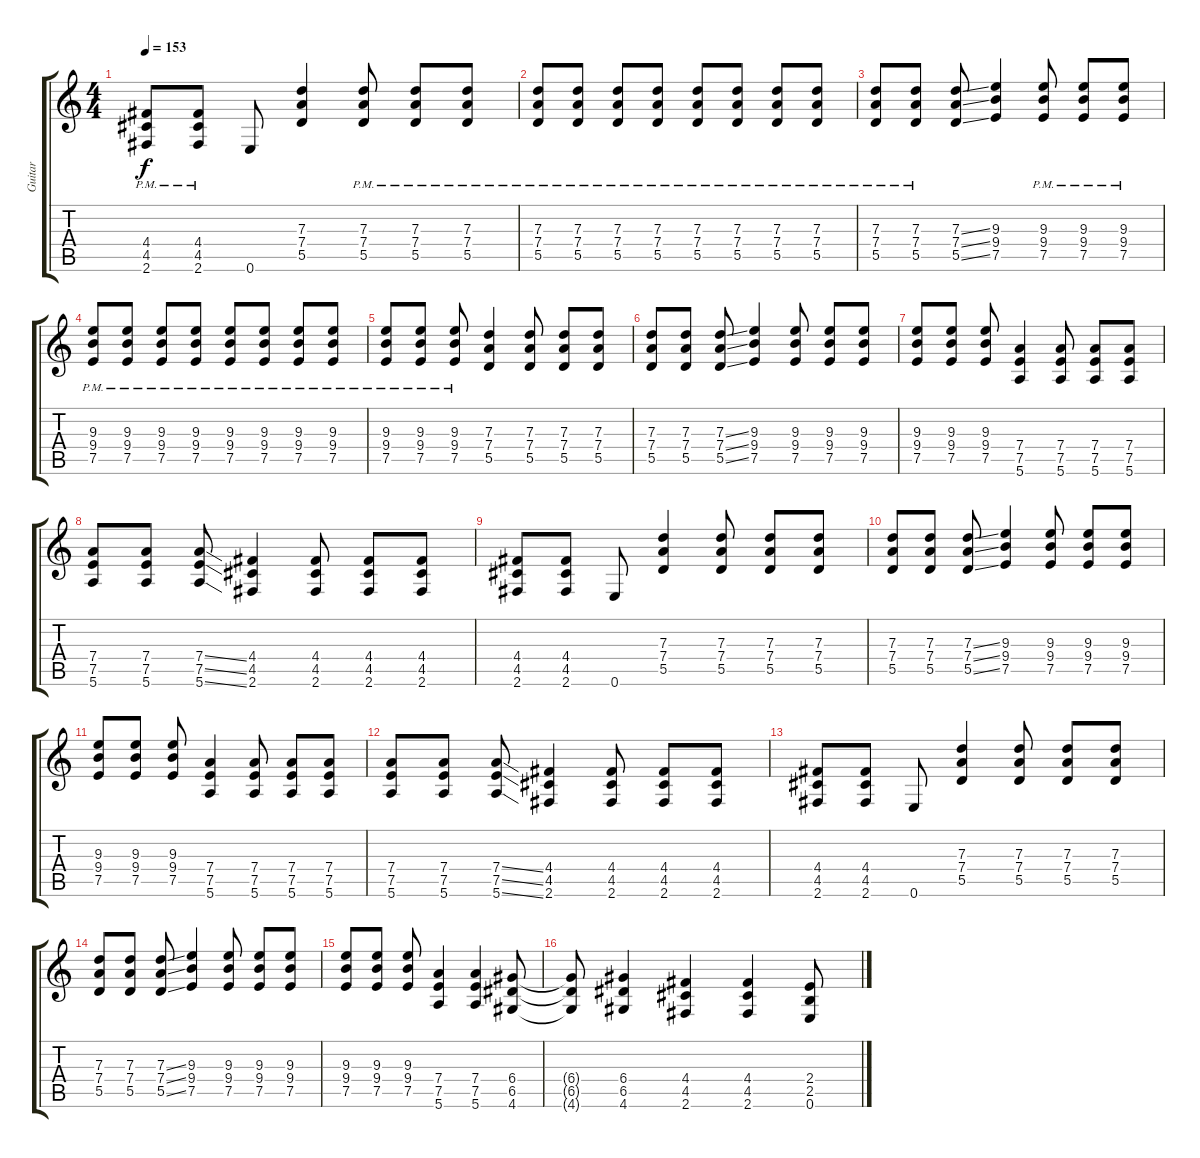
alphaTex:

\track ("Guitar" "Guitar") {instrument overdrivenguitar}
\staff {score tabs}
\tuning (E4 B3 G3 D3 A2 E2) {hide}
\ts (4 4)
\tempo 153
\clef g2
\ks c
(4.4{pm} 4.5{pm} 2.6{pm}).8{dy f} (4.4{pm} 4.5{pm} 2.6{pm}).8 0.6.8 (7.3 7.4 5.5).4 (7.3{pm} 7.4{pm} 5.5{pm}).8 (7.3{pm} 7.4{pm} 5.5{pm}).8 (7.3{pm} 7.4{pm} 5.5{pm}).8 |
(7.3{pm} 7.4{pm} 5.5{pm}).8 (7.3{pm} 7.4{pm} 5.5{pm}).8 (7.3{pm} 7.4{pm} 5.5{pm}).8 (7.3{pm} 7.4{pm} 5.5{pm}).8 (7.3{pm} 7.4{pm} 5.5{pm}).8 (7.3{pm} 7.4{pm} 5.5{pm}).8 (7.3{pm} 7.4{pm} 5.5{pm}).8 (7.3{pm} 7.4{pm} 5.5{pm}).8 |
(7.3{pm} 7.4{pm} 5.5{pm}).8 (7.3{pm} 7.4{pm} 5.5{pm}).8 (7.3{ss} 7.4{ss} 5.5{ss}).8 (9.3 9.4 7.5).4 (9.3{pm} 9.4{pm} 7.5{pm}).8 (9.3{pm} 9.4{pm} 7.5{pm}).8 (9.3{pm} 9.4{pm} 7.5{pm}).8 |
(9.3{pm} 9.4{pm} 7.5{pm}).8 (9.3{pm} 9.4{pm} 7.5{pm}).8 (9.3{pm} 9.4{pm} 7.5{pm}).8 (9.3{pm} 9.4{pm} 7.5{pm}).8 (9.3{pm} 9.4{pm} 7.5{pm}).8 (9.3{pm} 9.4{pm} 7.5{pm}).8 (9.3{pm} 9.4{pm} 7.5{pm}).8 (9.3{pm} 9.4{pm} 7.5{pm}).8 |
(9.3{pm} 9.4{pm} 7.5{pm}).8 (9.3{pm} 9.4{pm} 7.5{pm}).8 (9.3{pm} 9.4{pm} 7.5{pm}).8 (7.3 7.4 5.5).4 (7.3 7.4 5.5).8 (7.3 7.4 5.5).8 (7.3 7.4 5.5).8 |
(7.3 7.4 5.5).8 (7.3 7.4 5.5).8 (7.3{ss} 7.4{ss} 5.5{ss}).8 (9.3 9.4 7.5).4 (9.3 9.4 7.5).8 (9.3 9.4 7.5).8 (9.3 9.4 7.5).8 |
(9.3 9.4 7.5).8 (9.3 9.4 7.5).8 (9.3 9.4 7.5).8 (7.4 7.5 5.6).4 (7.4 7.5 5.6).8 (7.4 7.5 5.6).8 (7.4 7.5 5.6).8 |
(7.4 7.5 5.6).8 (7.4 7.5 5.6).8 (7.4{ss} 7.5{ss} 5.6{ss}).8 (4.4 4.5 2.6).4 (4.4 4.5 2.6).8 (4.4 4.5 2.6).8 (4.4 4.5 2.6).8 |
(4.4 4.5 2.6).8 (4.4 4.5 2.6).8 0.6.8 (7.3 7.4 5.5).4 (7.3 7.4 5.5).8 (7.3 7.4 5.5).8 (7.3 7.4 5.5).8 |
(7.3 7.4 5.5).8 (7.3 7.4 5.5).8 (7.3{ss} 7.4{ss} 5.5{ss}).8 (9.3 9.4 7.5).4 (9.3 9.4 7.5).8 (9.3 9.4 7.5).8 (9.3 9.4 7.5).8 |
(9.3 9.4 7.5).8 (9.3 9.4 7.5).8 (9.3 9.4 7.5).8 (7.4 7.5 5.6).4 (7.4 7.5 5.6).8 (7.4 7.5 5.6).8 (7.4 7.5 5.6).8 |
(7.4 7.5 5.6).8 (7.4 7.5 5.6).8 (7.4{ss} 7.5{ss} 5.6{ss}).8 (4.4 4.5 2.6).4 (4.4 4.5 2.6).8 (4.4 4.5 2.6).8 (4.4 4.5 2.6).8 |
(4.4 4.5 2.6).8 (4.4 4.5 2.6).8 0.6.8 (7.3 7.4 5.5).4 (7.3 7.4 5.5).8 (7.3 7.4 5.5).8 (7.3 7.4 5.5).8 |
(7.3 7.4 5.5).8 (7.3 7.4 5.5).8 (7.3{ss} 7.4{ss} 5.5{ss}).8 (9.3 9.4 7.5).4 (9.3 9.4 7.5).8 (9.3 9.4 7.5).8 (9.3 9.4 7.5).8 |
(9.3 9.4 7.5).8 (9.3 9.4 7.5).8 (9.3 9.4 7.5).8 (7.4 7.5 5.6).4 (7.4 7.5 5.6).4 (6.4 6.5 4.6).8 |
(6.4{t} 6.5{t} 4.6{t}).8 (6.4 6.5 4.6).4 (4.4 4.5 2.6).4 (4.4 4.5 2.6).4 (2.4 2.5 0.6).8
